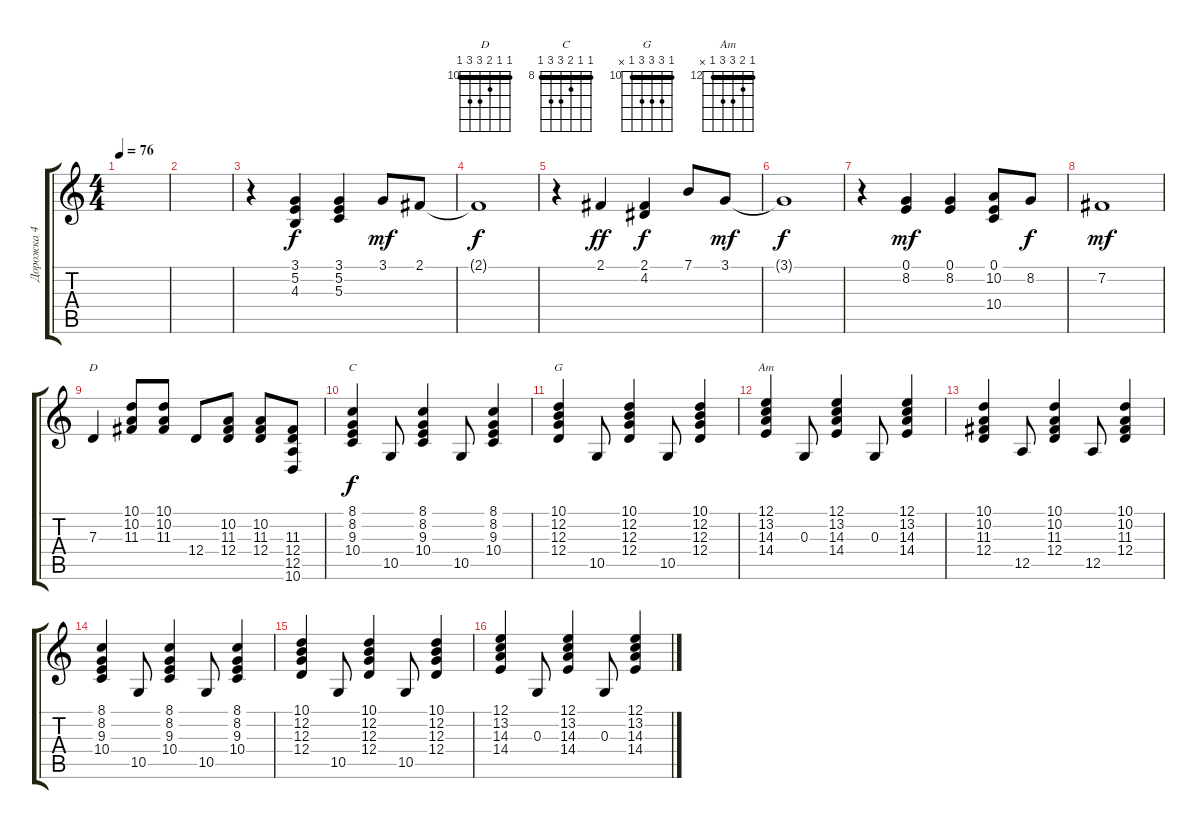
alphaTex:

\track ("Дорожка 4" "Дорожка 4") {instrument electricgrandpiano}
\staff {score tabs}
\tuning (E4 B3 G3 D3 A2 E2) {hide}
\chord ("D" 10 10 11 12 12 10) {firstfret 10 barre 10}
\chord ("C" 8 8 9 10 10 8) {firstfret 8 barre 8}
\chord ("G" 10 12 12 12 10 x) {firstfret 10 barre 10}
\chord ("Am" 12 13 14 14 12 x) {firstfret 12 barre 12}
\ts (4 4)
\tempo 76
\clef g2
\ks c
|
|
r.4 (3.1 5.2 4.3).4 (3.1 5.2 5.3).4 3.1.8{dy mf} 2.1.8 |
2.1{t}.1{dy f} |
r.4 2.1.4{dy ff} (2.1 4.2).4{dy f} 7.1.8 3.1.8{dy mf} |
3.1{t}.1{dy f} |
r.4 (0.1 8.2).4{dy mf} (0.1 8.2).4 (0.1 10.2 10.4).8 8.2.8{dy f} |
7.2.1{dy mf} |
7.3.4{ch "D"} (10.1 10.2 11.3).8 (10.1 10.2 11.3).8 12.4.8 (10.2 11.3 12.4).8 (10.2 11.3 12.4).8 (11.3 12.4 12.5 10.6).8 |
(8.1 8.2 9.3 10.4).4{ch "C" dy f} 10.5.8 (8.1 8.2 9.3 10.4).4 10.5.8 (8.1 8.2 9.3 10.4).4 |
(10.1 12.2 12.3 12.4).4{ch "G"} 10.5.8 (10.1 12.2 12.3 12.4).4 10.5.8 (10.1 12.2 12.3 12.4).4 |
(12.1 13.2 14.3 14.4).4{ch "Am"} 0.3.8 (12.1 13.2 14.3 14.4).4 0.3.8 (12.1 13.2 14.3 14.4).4 |
(10.1 10.2 11.3 12.4).4 12.5.8 (10.1 10.2 11.3 12.4).4 12.5.8 (10.1 10.2 11.3 12.4).4 |
(8.1 8.2 9.3 10.4).4 10.5.8 (8.1 8.2 9.3 10.4).4 10.5.8 (8.1 8.2 9.3 10.4).4 |
(10.1 12.2 12.3 12.4).4 10.5.8 (10.1 12.2 12.3 12.4).4 10.5.8 (10.1 12.2 12.3 12.4).4 |
(12.1 13.2 14.3 14.4).4 0.3.8 (12.1 13.2 14.3 14.4).4 0.3.8 (12.1 13.2 14.3 14.4).4
